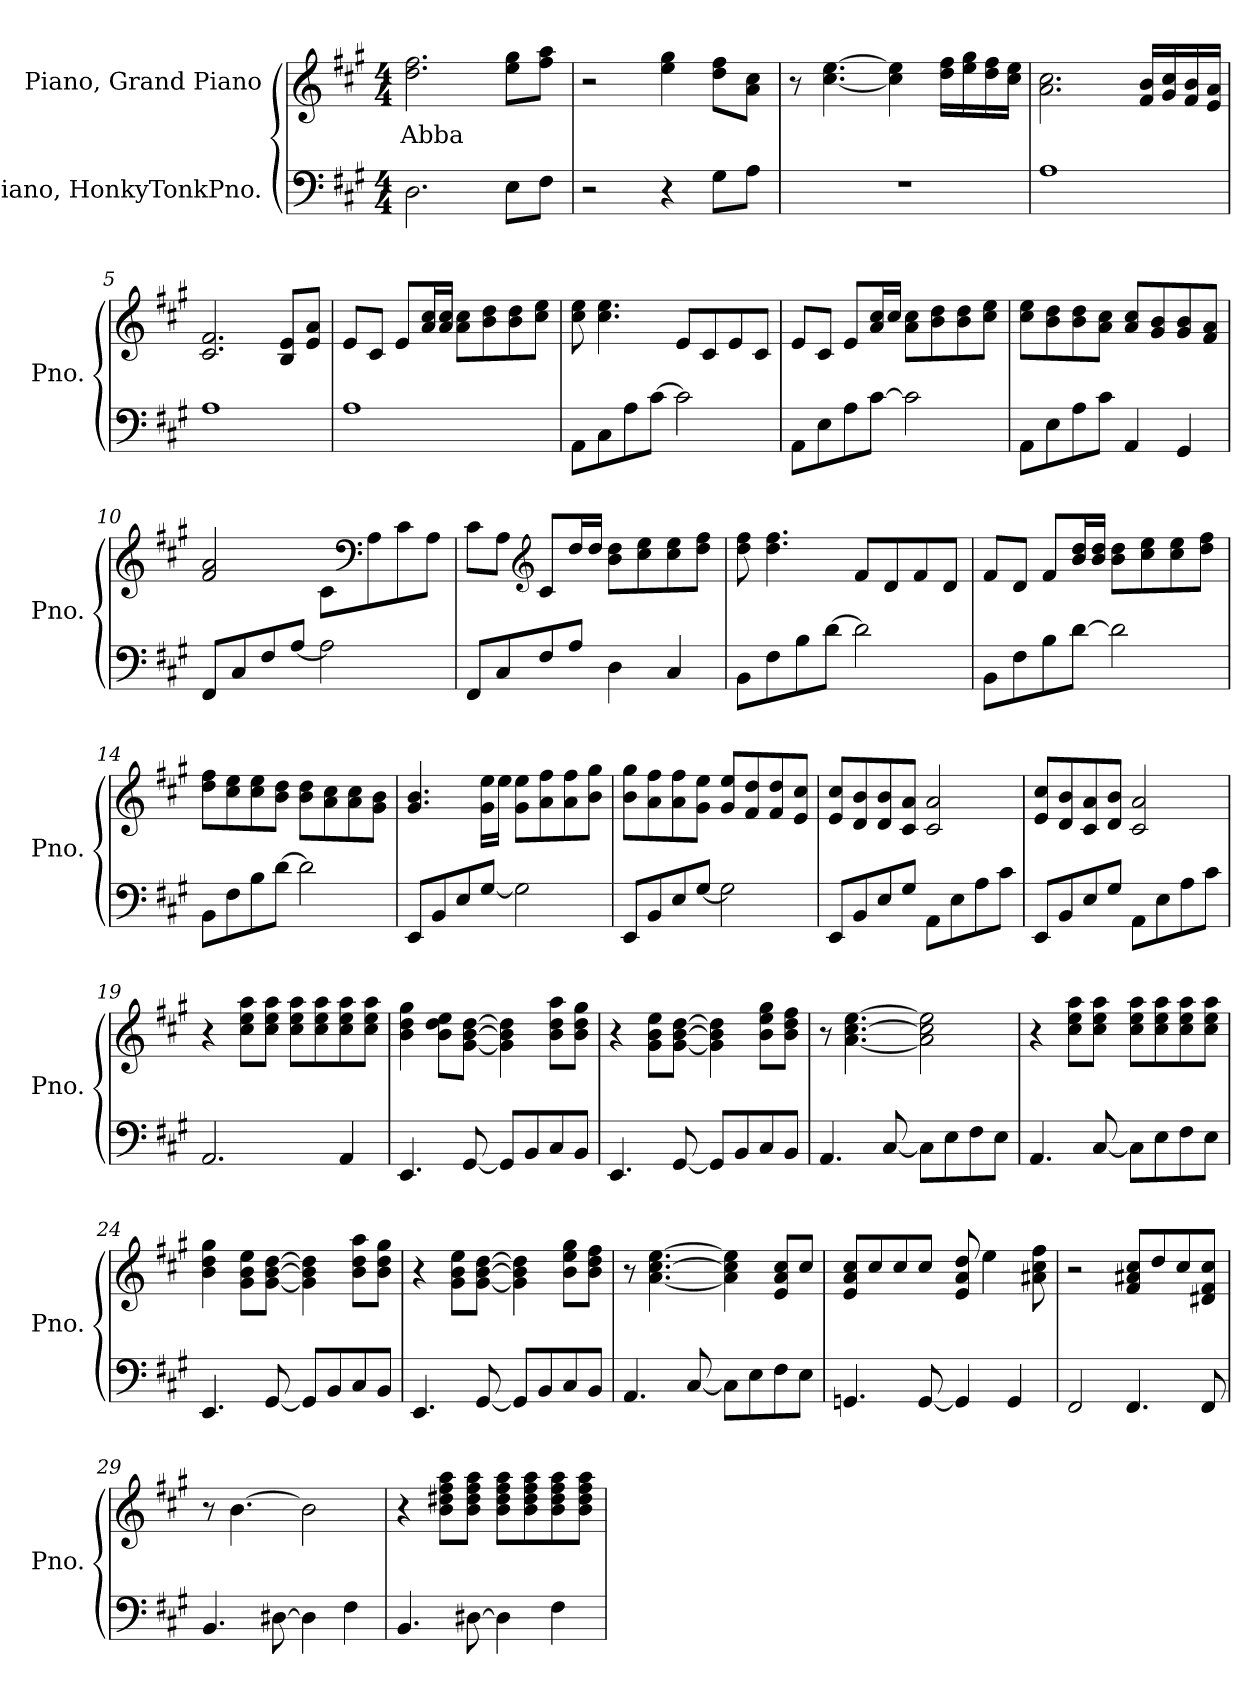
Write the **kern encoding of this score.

**kern	**kern	**text
*part2	*part1	*part1
*staff2	*staff1	*staff1
*I"Piano,  HonkyTonkPno.	*I"Piano,  Grand Piano	*
*I'Pno.	*I'Pno.	*
*clefF4	*clefG2	*
*k[f#c#g#]	*k[f#c#g#]	*
*M4/4	*M4/4	*
*MM90	*MM90	*
=1	=1	=1
!	!	!LO:LY:b
2.D\	2.dd\ 2.ff#\	Abba
8E\L	8ee\ 8gg#\L	.
8F#\J	8ff#\ 8aa\J	.
=2	=2	=2
2r	2r	.
4r	4ee\ 4gg#\	.
8G#\L	8dd\ 8ff#\L	.
8A\J	8a\ 8cc#\J	.
=3	=3	=3
1r	8r	.
.	[4.cc#\ [4.ee\	.
.	4cc#\] 4ee\]	.
.	16dd\ 16ff#\LL	.
.	16ee\ 16gg#\	.
.	16dd\ 16ff#\	.
.	16cc#\ 16ee\JJ	.
=4	=4	=4
1A	2.a\ 2.cc#\	.
.	16f#/ 16b/LL	.
.	16g#/ 16cc#/	.
.	16f#/ 16b/	.
.	16e/ 16a/JJ	.
=5	=5	=5
1A	2.c#/ 2.f#/	.
.	8B/ 8e/L	.
.	8e/ 8a/J	.
!!LO:LB:g=z
=6	=6	=6
1A	8e/L	.
.	8c#/J	.
.	8e/L	.
.	16a/ 16cc#/L	.
.	16a/ 16cc#/JJ	.
.	8a\ 8cc#\L	.
.	8b\ 8dd\	.
.	8b\ 8dd\	.
.	8cc#\ 8ee\J	.
=7	=7	=7
8AA\L	8cc#\ 8ee\	.
8C#\	4.cc#\ 4.ee\	.
8A\	.	.
[8c#\J	.	.
2c#\]	8e/L	.
.	8c#/	.
.	8e/	.
.	8c#/J	.
=8	=8	=8
8AA\L	8e/L	.
8E\	8c#/J	.
8A\	8e/L	.
[8c#\J	16a/ 16cc#/L	.
.	16cc#/JJ	.
2c#\]	8a\ 8cc#\L	.
.	8b\ 8dd\	.
.	8b\ 8dd\	.
.	8cc#\ 8ee\J	.
=9	=9	=9
8AA\L	8cc#\ 8ee\L	.
8E\	8b\ 8dd\	.
8A\	8b\ 8dd\	.
8c#\J	8a\ 8cc#\J	.
4AA/	8a/ 8cc#/L	.
.	8g#/ 8b/	.
4GG#/	8g#/ 8b/	.
.	8f#/ 8a/J	.
!!LO:LB:g=z
=10	=10	=10
8FF#/L	2f#/ 2a/	.
8C#/	.	.
8F#/	.	.
[8A/J	.	.
2A\]	8c#\L	.
*	*clefF4	*
.	8A\	.
.	8c#\	.
.	8A\J	.
=11	=11	=11
8FF#/L	8c#\L	.
8C#/	8A\J	.
*	*clefG2	*
8F#/	8c#/L	.
8A/J	16dd/L	.
.	16dd/JJ	.
4D\	8b\ 8dd\L	.
.	8cc#\ 8ee\	.
4C#/	8cc#\ 8ee\	.
.	8dd\ 8ff#\J	.
=12	=12	=12
8BB\L	8dd\ 8ff#\	.
8F#\	4.dd\ 4.ff#\	.
8B\	.	.
[8d\J	.	.
2d\]	8f#/L	.
.	8d/	.
.	8f#/	.
.	8d/J	.
=13	=13	=13
8BB\L	8f#/L	.
8F#\	8d/J	.
8B\	8f#/L	.
[8d\J	16b/ 16dd/L	.
.	16b/ 16dd/JJ	.
2d\]	8b\ 8dd\L	.
.	8cc#\ 8ee\	.
.	8cc#\ 8ee\	.
.	8dd\ 8ff#\J	.
!!LO:LB:g=z
=14	=14	=14
8BB\L	8dd\ 8ff#\L	.
8F#\	8cc#\ 8ee\	.
8B\	8cc#\ 8ee\	.
[8d\J	8b\ 8dd\J	.
2d\]	8b\ 8dd\L	.
.	8a\ 8cc#\	.
.	8a\ 8cc#\	.
.	8g#\ 8b\J	.
=15	=15	=15
8EE/L	4.g#/ 4.b/	.
8BB/	.	.
8E/	.	.
[8G#/J	16g#\ 16ee\LL	.
.	16ee\JJ	.
2G#\]	8g#\ 8ee\L	.
.	8a\ 8ff#\	.
.	8a\ 8ff#\	.
.	8b\ 8gg#\J	.
=16	=16	=16
8EE/L	8b\ 8gg#\L	.
8BB/	8a\ 8ff#\	.
8E/	8a\ 8ff#\	.
[8G#/J	8g#\ 8ee\J	.
2G#\]	8g#/ 8ee/L	.
.	8f#/ 8dd/	.
.	8f#/ 8dd/	.
.	8e/ 8cc#/J	.
=17	=17	=17
8EE/L	8e/ 8cc#/L	.
8BB/	8d/ 8b/	.
8E/	8d/ 8b/	.
8G#/J	8c#/ 8a/J	.
8AA\L	2c#/ 2a/	.
8E\	.	.
8A\	.	.
8c#\J	.	.
!!LO:LB:g=z
=18	=18	=18
8EE/L	8e/ 8cc#/L	.
8BB/	8d/ 8b/	.
8E/	8c#/ 8a/	.
8G#/J	8d/ 8b/J	.
8AA\L	2c#/ 2a/	.
8E\	.	.
8A\	.	.
8c#\J	.	.
=19	=19	=19
2.AA/	4r	.
.	8cc#\ 8ee\ 8aa\L	.
.	8cc#\ 8ee\ 8aa\J	.
.	8cc#\ 8ee\ 8aa\L	.
.	8cc#\ 8ee\ 8aa\	.
4AA/	8cc#\ 8ee\ 8aa\	.
.	8cc#\ 8ee\ 8aa\J	.
=20	=20	=20
4.EE/	4b\ 4dd\ 4gg#\	.
.	8b\ 8dd\ 8ee\L	.
[8GG#/	[8g#\ [8b\ [8dd\J	.
8GG#/L]	4g#\] 4b\] 4dd\]	.
8BB/	.	.
8C#/	8b\ 8dd\ 8aa\L	.
8BB/J	8b\ 8dd\ 8gg#\J	.
=21	=21	=21
4.EE/	4r	.
.	8g#\ 8b\ 8ee\L	.
[8GG#/	[8g#\ [8b\ [8dd\J	.
8GG#/L]	4g#\] 4b\] 4dd\]	.
8BB/	.	.
8C#/	8b\ 8ee\ 8gg#\L	.
8BB/J	8b\ 8dd\ 8ff#\J	.
!!LO:LB:g=z
=22	=22	=22
4.AA/	8r	.
.	[4.a\ [4.cc#\ [4.ee\	.
[8C#/	.	.
8C#\L]	2a\] 2cc#\] 2ee\]	.
8E\	.	.
8F#\	.	.
8E\J	.	.
=23	=23	=23
4.AA/	4r	.
.	8cc#\ 8ee\ 8aa\L	.
[8C#/	8cc#\ 8ee\ 8aa\J	.
8C#\L]	8cc#\ 8ee\ 8aa\L	.
8E\	8cc#\ 8ee\ 8aa\	.
8F#\	8cc#\ 8ee\ 8aa\	.
8E\J	8cc#\ 8ee\ 8aa\J	.
=24	=24	=24
4.EE/	4b\ 4dd\ 4gg#\	.
.	8g#\ 8b\ 8ee\L	.
[8GG#/	[8g#\ [8b\ [8dd\J	.
8GG#/L]	4g#\] 4b\] 4dd\]	.
8BB/	.	.
8C#/	8b\ 8dd\ 8aa\L	.
8BB/J	8b\ 8dd\ 8gg#\J	.
=25	=25	=25
4.EE/	4r	.
.	8g#\ 8b\ 8ee\L	.
[8GG#/	[8g#\ [8b\ [8dd\J	.
8GG#/L]	4g#\] 4b\] 4dd\]	.
8BB/	.	.
8C#/	8b\ 8ee\ 8gg#\L	.
8BB/J	8b\ 8dd\ 8ff#\J	.
!!LO:PB:g=z
=26	=26	=26
4.AA/	8r	.
.	[4.a\ [4.cc#\ [4.ee\	.
[8C#/	.	.
8C#\L]	4a\] 4cc#\] 4ee\]	.
8E\	.	.
8F#\	8e/ 8a/ 8cc#/L	.
8E\J	8cc#/J	.
=27	=27	=27
4.GGn/	8e/ 8a/ 8cc#/L	.
.	8cc#/	.
.	8cc#/	.
[8GG/	8cc#/J	.
4GG/]	8e/ 8a/ 8dd/	.
.	4ee\	.
4GG/	.	.
.	8a#X\ 8cc#\ 8ff#\	.
=28	=28	=28
2FF#/	2r	.
4.FF#/	8f#/ 8a#X/ 8cc#/L	.
.	8dd/	.
.	8cc#/	.
8FF#/	8d#X/ 8f#/ 8cc#/J	.
=29	=29	=29
4.BB/	8r	.
.	[4.b\	.
[8D#X\	.	.
4D#\]	2b\]	.
4F#\	.	.
=30	=30	=30
4.BB/	4r	.
.	8b\ 8dd#X\ 8ff#\ 8aa\L	.
[8D#X\	8b\ 8dd#\ 8ff#\ 8aa\J	.
4D#\]	8b\ 8dd#\ 8ff#\ 8aa\L	.
.	8b\ 8dd#\ 8ff#\ 8aa\	.
4F#\	8b\ 8dd#\ 8ff#\ 8aa\	.
.	8b\ 8dd#\ 8ff#\ 8aa\J	.
=	=	=
*-	*-	*-
